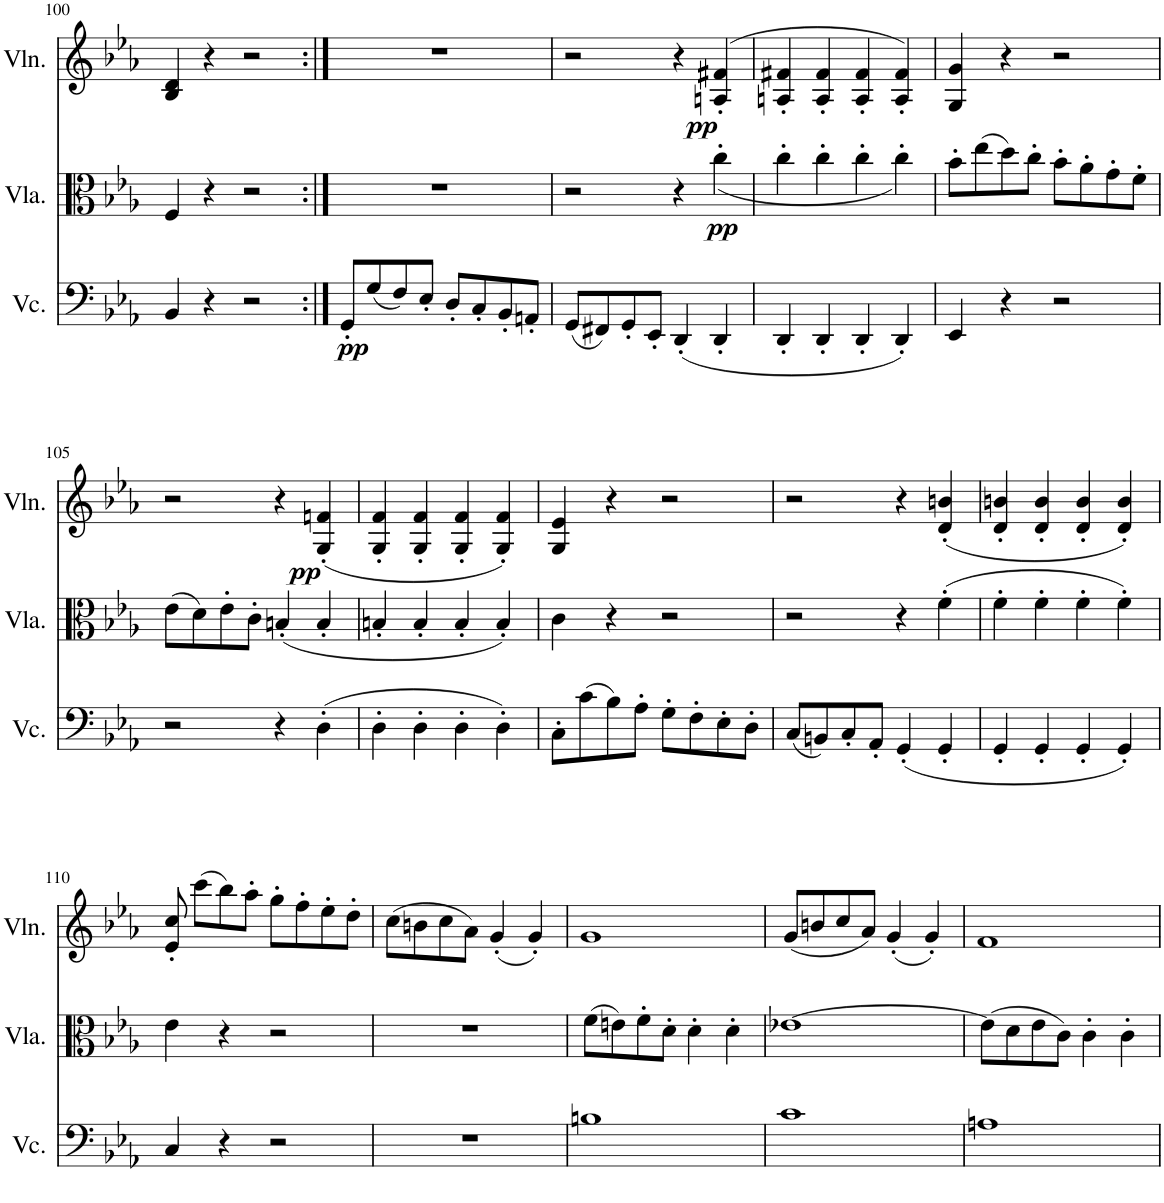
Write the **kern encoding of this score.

**kern	**dynam	**kern	**dynam	**kern	**dynam
*part3	*part3	*part2	*part2	*part1	*part1
*staff3	*staff3	*staff2	*staff2	*staff1	*staff1
*I"Violoncello	*	*I"Viola	*	*I"Violin	*
*I'Vc.	*	*I'Vla.	*	*I'Vln.	*
!!LO:PB:g=z
*clefF4	*	*clefC3	*	*clefG2	*
*k[b-e-a-]	*	*k[b-e-a-]	*	*k[b-e-a-]	*
*M4/4	*	*M4/4	*	*M4/4	*
*met(c)	*	*met(c)	*	*met(c)	*
=100	=100	=100	=100	=100	=100
4BB-/	.	4F/	.	4B-/ 4d/	.
4r	.	4r	.	4r	.
2r	.	2r	.	2r	.
=101:|!	=101:|!	=101:|!	=101:|!	=101:|!	=101:|!
!	!LO:DY:b	!	!	!	!
8GG'/L	pp	1r	.	1r	.
(8G/	.	.	.	.	.
8F/)	.	.	.	.	.
8E-'/J	.	.	.	.	.
8D'/L	.	.	.	.	.
8C'/	.	.	.	.	.
8BB-'/	.	.	.	.	.
8AAn'/J	.	.	.	.	.
=102	=102	=102	=102	=102	=102
(8GG/L	.	2r	.	2r	.
8FF#X/)	.	.	.	.	.
8GG'/	.	.	.	.	.
8EE-'/J	.	.	.	.	.
(<4DD'/	.	4r	.	4r	.
!	!	!	!LO:DY:b	!	!LO:DY:b
4DD'/	.	(<4cc'\	pp	(>4An/' 4f#X/'	pp
=103	=103	=103	=103	=103	=103
4DD'/	.	4cc'\	.	4An/' 4f#X/'	.
4DD'/	.	4cc'\	.	4A/' 4f#/'	.
4DD'/	.	4cc'\	.	4A/' 4f#/'	.
4DD'/)	.	4cc'\)	.	4A/' 4f#/')	.
=104	=104	=104	=104	=104	=104
4EE-/	.	8b-'\L	.	4G/ 4g/	.
.	.	(8ee-\	.	.	.
4r	.	8dd\)	.	4r	.
.	.	8cc'\J	.	.	.
2r	.	8b-'\L	.	2r	.
.	.	8a-'\	.	.	.
.	.	8g'\	.	.	.
.	.	8f'\J	.	.	.
!!LO:LB:g=z
=105	=105	=105	=105	=105	=105
2r	.	(8e-\L	.	2r	.
.	.	8d\)	.	.	.
.	.	8e-'\	.	.	.
.	.	8c'\J	.	.	.
4r	.	(<4Bn'/	.	4r	.
!	!	!	!	!	!LO:DY:b
(4D'\	.	4B'/	.	(4G/' 4fn/'	pp
=106	=106	=106	=106	=106	=106
4D'\	.	4Bn'/	.	4G/' 4f/'	.
4D'\	.	4B'/	.	4G/' 4f/'	.
4D'\	.	4B'/	.	4G/' 4f/'	.
4D'\)	.	4B'/)	.	4G/' 4f/')	.
=107	=107	=107	=107	=107	=107
8C'\L	.	4c\	.	4G/ 4e-/	.
(8c\	.	.	.	.	.
8B-\)	.	4r	.	4r	.
8A-'\J	.	.	.	.	.
8G'\L	.	2r	.	2r	.
8F'\	.	.	.	.	.
8E-'\	.	.	.	.	.
8D'\J	.	.	.	.	.
=108	=108	=108	=108	=108	=108
(8C/L	.	2r	.	2r	.
8BBn/)	.	.	.	.	.
8C'/	.	.	.	.	.
8AA-'/J	.	.	.	.	.
(<4GG'/	.	4r	.	4r	.
4GG'/	.	(4f'\	.	(4d/' 4bn/'	.
=109	=109	=109	=109	=109	=109
4GG'/	.	4f'\	.	4d/' 4bn/'	.
4GG'/	.	4f'\	.	4d/' 4b/'	.
4GG'/	.	4f'\	.	4d/' 4b/'	.
4GG'/)	.	4f'\)	.	4d/' 4b/')	.
!!LO:LB:g=z
=110	=110	=110	=110	=110	=110
4C/	.	4e-\	.	8e-/' 8cc/'	.
.	.	.	.	(8ccc\L	.
4r	.	4r	.	8bb-\)	.
.	.	.	.	8aa-'\J	.
2r	.	2r	.	8gg'\L	.
.	.	.	.	8ff'\	.
.	.	.	.	8ee-'\	.
.	.	.	.	8dd'\J	.
=111	=111	=111	=111	=111	=111
1r	.	1r	.	(8cc\L	.
.	.	.	.	8bn\	.
.	.	.	.	8cc\	.
.	.	.	.	8a-\J)	.
.	.	.	.	(4g'/	.
.	.	.	.	4g'/)	.
=112	=112	=112	=112	=112	=112
1Bn	.	(8f\L	.	1g	.
.	.	8en\)	.	.	.
.	.	8f'\	.	.	.
.	.	8d'\J	.	.	.
.	.	4d'\	.	.	.
.	.	4d'\	.	.	.
=113	=113	=113	=113	=113	=113
1c	.	[1e-X	.	(8g/L	.
.	.	.	.	8bn/	.
.	.	.	.	8cc/	.
.	.	.	.	8a-/J)	.
.	.	.	.	(4g'/	.
.	.	.	.	4g'/)	.
=114	=114	=114	=114	=114	=114
1An	.	(8e-\L]	.	1f	.
.	.	8d\	.	.	.
.	.	8e-\	.	.	.
.	.	8c\J)	.	.	.
.	.	4c'\	.	.	.
.	.	4c'\	.	.	.
=	=	=	=	=	=
*-	*-	*-	*-	*-	*-
